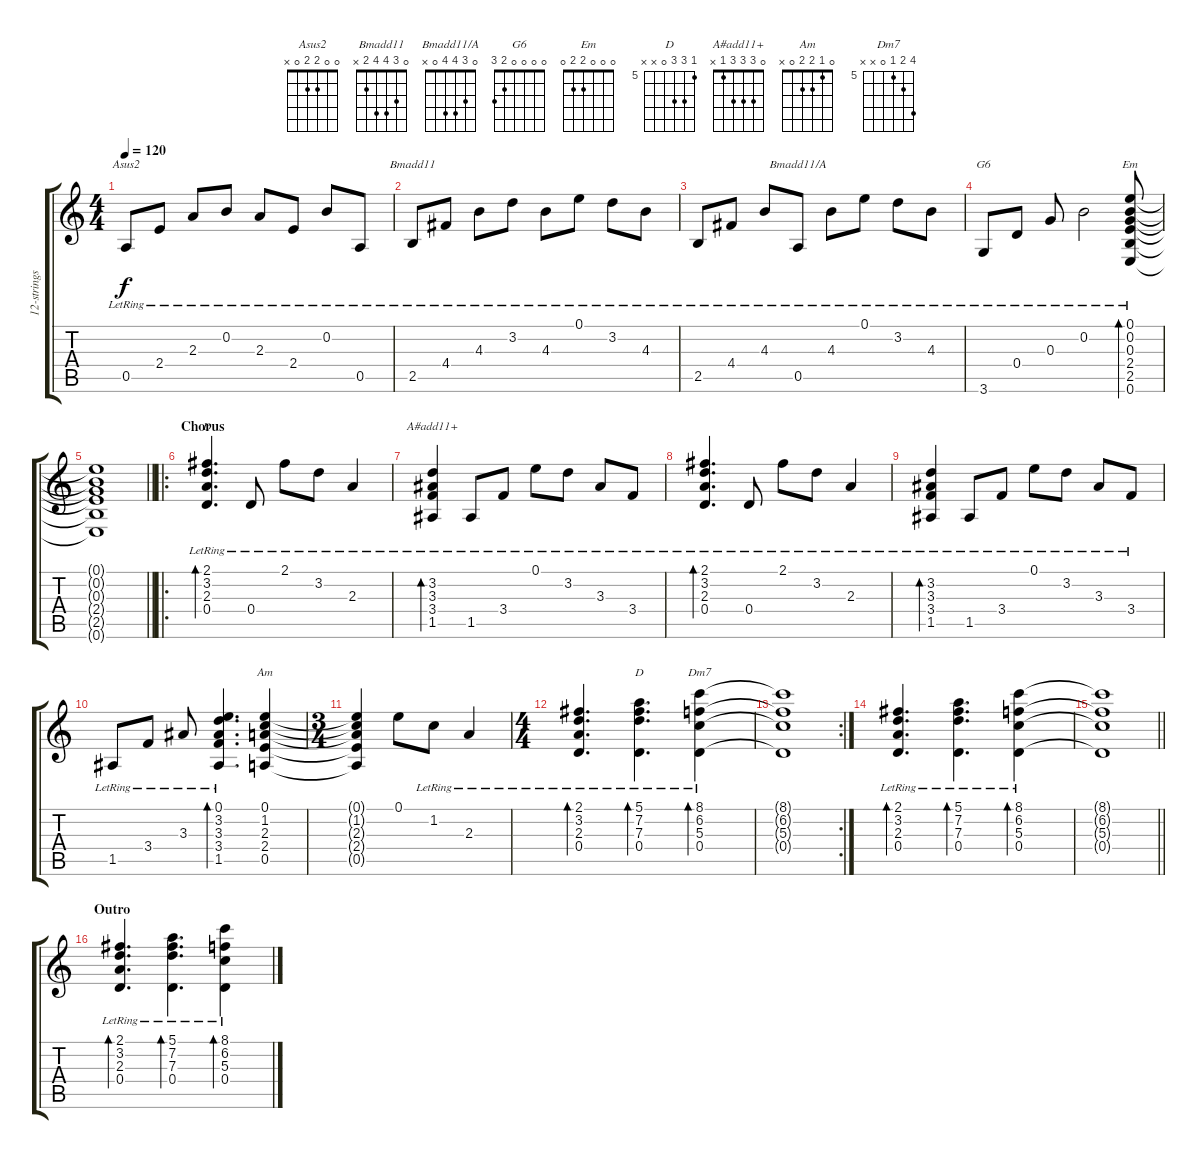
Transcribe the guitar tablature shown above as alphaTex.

\track ("12-strings guitar" "12-strings") {instrument acousticguitarsteel}
\staff {score tabs}
\tuning (E4 B3 G3 D3 A2 E2) {hide}
\chord ("Asus2" 0 0 2 2 0 x)
\chord ("Bmadd11" 0 3 4 4 2 x)
\chord ("Bmadd11/A" 0 3 4 4 0 x)
\chord ("G6" 0 0 0 0 2 3)
\chord ("Em" 0 0 0 2 2 0)
\chord ("D" 2 3 2 0 x x) {barre 2}
\chord ("A#add11+" 0 3 3 3 1 x)
\chord ("Am" 0 1 2 2 0 x)
\chord ("D" 5 7 7 0 x x) {firstfret 5}
\chord ("Dm7" 8 6 5 0 x x) {firstfret 5}
\ts (4 4)
\tempo 120
\clef g2
\ks c
0.5{lr}.8{ch "Asus2" dy f} 2.4{lr}.8 2.3{lr}.8 0.2{lr}.8 2.3{lr}.8 2.4{lr}.8 0.2{lr}.8 0.5{lr}.8 |
2.5{lr}.8{ch "Bmadd11"} 4.4{lr}.8 4.3{lr}.8 3.2{lr}.8 4.3{lr}.8 0.1{lr}.8 3.2{lr}.8 4.3{lr}.8 |
2.5{lr}.8 4.4{lr}.8 4.3{lr}.8 0.5{lr}.8{ch "Bmadd11/A"} 4.3{lr}.8 0.1{lr}.8 3.2{lr}.8 4.3{lr}.8 |
3.6{lr}.8{ch "G6"} 0.4{lr}.8 0.3{lr}.8 0.2{lr}.2 (0.1{lr} 0.2{lr} 0.3{lr} 2.4{lr} 2.5{lr} 0.6{lr}).8{bd 120 ch "Em"} |
\barLineRight lightlight
(0.1{t} 0.2{t} 0.3{t} 2.4{t} 2.5{t} 0.6{t}).1 |
\ro
\section ("" "Chorus")
(2.1{lr} 3.2{lr} 2.3{lr} 0.4{lr}).4{d bd 120 ch "D"} 0.4{lr}.8 2.1{lr}.8 3.2{lr}.8 2.3{lr}.4 |
(3.2{lr} 3.3{lr} 3.4{lr} 1.5{lr}).4{bd 120 ch "A#add11+"} 1.5{lr}.8 3.4{lr}.8 0.1{lr}.8 3.2{lr}.8 3.3{lr}.8 3.4{lr}.8 |
(2.1{lr} 3.2{lr} 2.3{lr} 0.4{lr}).4{d bd 120} 0.4{lr}.8 2.1{lr}.8 3.2{lr}.8 2.3{lr}.4 |
(3.2{lr} 3.3{lr} 3.4{lr} 1.5{lr}).4{bd 120} 1.5{lr}.8 3.4{lr}.8 0.1{lr}.8 3.2{lr}.8 3.3{lr}.8 3.4{lr}.8 |
1.5{lr}.8 3.4{lr}.8 3.3{lr}.8 (0.1{lr} 3.2{lr} 3.3{lr} 3.4{lr} 1.5{lr}).4{d bd 120} (0.1 1.2 2.3 2.4 0.5).4{ch "Am"} |
\ts (3 4)
(0.1{t} 1.2{t} 2.3{t} 2.4{t} 0.5{t}).4 0.1.8 1.2{lr}.8 2.3{lr}.4 |
\ts (4 4)
(2.1{lr} 3.2{lr} 2.3{lr} 0.4{lr}).4{d bd 120} (5.1{lr} 7.2{lr} 7.3{lr} 0.4{lr}).4{d bd 120 ch "D"} (8.1{lr} 6.2{lr} 5.3{lr} 0.4{lr}).4{bd 120 ch "Dm7"} |
\rc 2
(8.1{t} 6.2{t} 5.3{t} 0.4{t}).1 |
(2.1{lr} 3.2{lr} 2.3{lr} 0.4{lr}).4{d bd 120} (5.1{lr} 7.2{lr} 7.3{lr} 0.4{lr}).4{d bd 120} (8.1{lr} 6.2{lr} 5.3{lr} 0.4{lr}).4{bd 120} |
\barLineRight lightlight
(8.1{t} 6.2{t} 5.3{t} 0.4{t}).1 |
\section ("" "Outro")
(2.1{lr} 3.2{lr} 2.3{lr} 0.4{lr}).4{d bd 120} (5.1{lr} 7.2{lr} 7.3{lr} 0.4{lr}).4{d bd 120} (8.1{lr} 6.2{lr} 5.3{lr} 0.4{lr}).4{bd 120}
